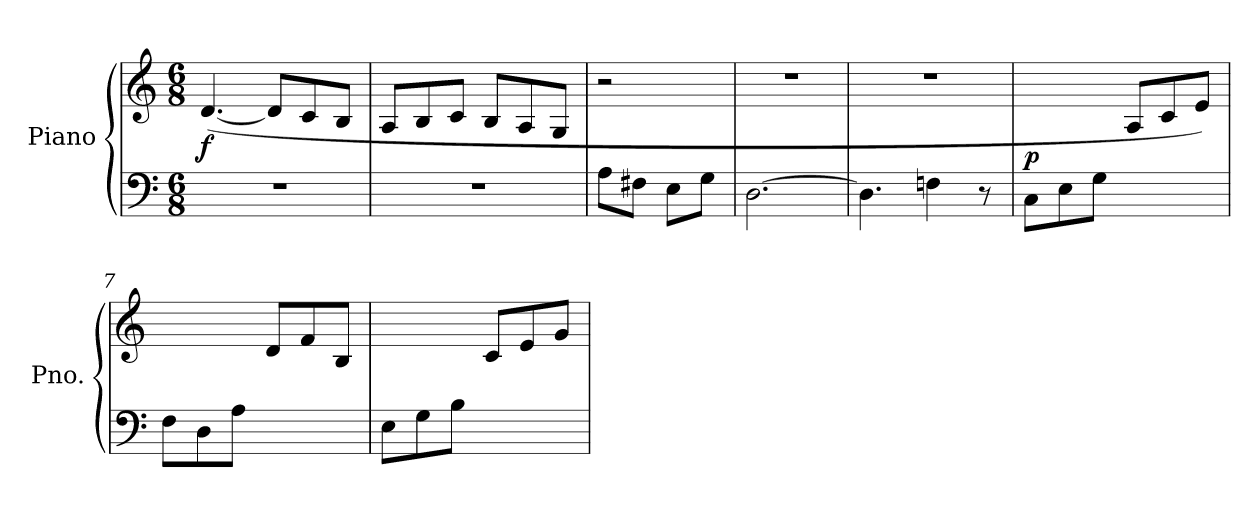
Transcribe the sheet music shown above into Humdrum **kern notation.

**kern	**kern	**dynam
*part1	*part1	*part1
*staff2	*staff1	*staff1/2
*I"Piano	*	*
*I'Pno.	*	*
*clefF4	*clefG2	*
*k[]	*k[]	*
*M6/8	*M6/8	*
*MM132	*MM132	*
=1	=1	=1
!	!	!LO:DY:b
2.r	(<[4.d/	f
.	8d/L]	.
.	8c/	.
.	8B/J	.
=2	=2	=2
2.r	8A/L	.
.	8B/	.
.	8c/J	.
.	8B/L	.
.	8A/	.
.	8G/J	.
=3	=3	=3
8A\L	2r	.
8F#X\J	.	.
8E\L	.	.
8G\J	.	.
=4	=4	=4
[2.D\	2.r	.
=5	=5	=5
4.D\]	2.r	.
4Fn\)	.	.
8r	.	.
=6	=6	=6
*	*^	*
!	!	!	!LO:DY:a=2
(>8C\L	2.ryy	4.ryy	p
8E\	.	.	.
8G\J	.	.	.
4.ryy	.	8A/L	.
.	.	8c/	.
.	.	8e/J)	.
=7	=7	=7	=7
(>8F\L	2.ryy	4.ryy	.
8D\	.	.	.
8A\J	.	.	.
4.ryy	.	8d/L	.
.	.	8f/	.
.	.	8B/J)	.
!!LO:LB:g=z	!!
=8	=8	=8	=8
(>8E\L	2.ryy	4.ryy	.
8G\	.	.	.
8B\J	.	.	.
4.ryy	.	8c/L	.
.	.	8e/	.
.	.	8g/J)	.
*	*v	*v	*
=	=	=
*-	*-	*-
